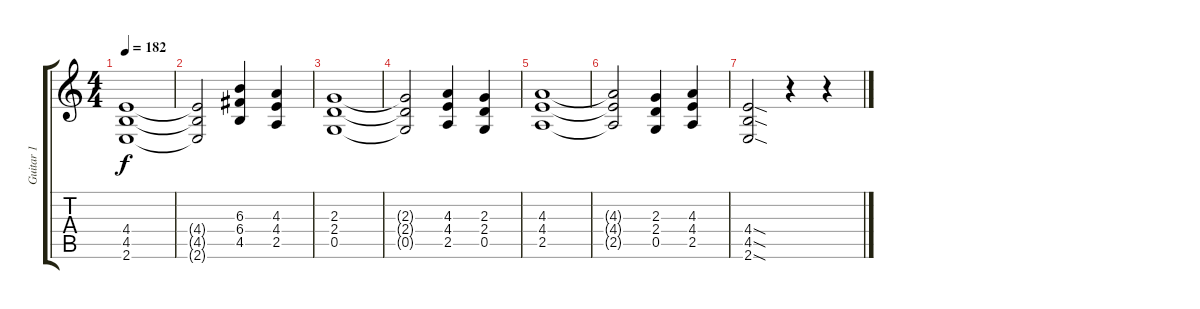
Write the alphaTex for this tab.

\track ("Guitar 1" "Guitar 1") {instrument overdrivenguitar}
\staff {score tabs}
\tuning (D4 A3 F3 C3 G2 D2) {hide}
\ts (4 4)
\tempo 182
\clef g2
\ks c
(4.4 4.5 2.6).1{dy f} |
(4.4{t} 4.5{t} 2.6{t}).2 (6.3 6.4 4.5).4 (4.3 4.4 2.5).4 |
(2.3 2.4 0.5).1 |
(2.3{t} 2.4{t} 0.5{t}).2 (4.3 4.4 2.5).4 (2.3 2.4 0.5).4 |
(4.3 4.4 2.5).1 |
(4.3{t} 4.4{t} 2.5{t}).2 (2.3 2.4 0.5).4 (4.3 4.4 2.5).4 |
(4.4{sod} 4.5{sod} 2.6{sod}).2 r.4 r.4
